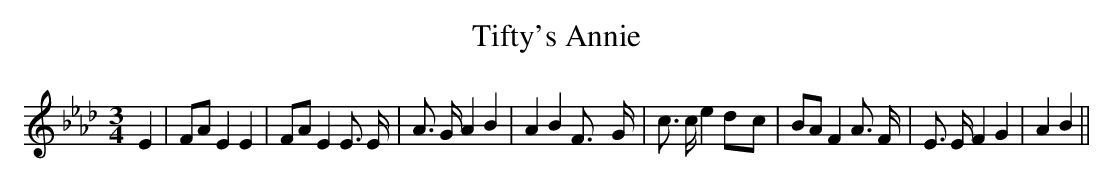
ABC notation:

X:1
T:Tifty's Annie
M:3/4
L:1/8
K:Ab
 E2| FA E2 E2| FA E2 E3/2 E/2| A3/2 G/2 A2 B2| A2 B2 F3/2- G/2| c3/2 c/2 e2d-c|\
 BA F2 A3/2 F/2| E3/2 E/2 F2 G2| A2 B2||
